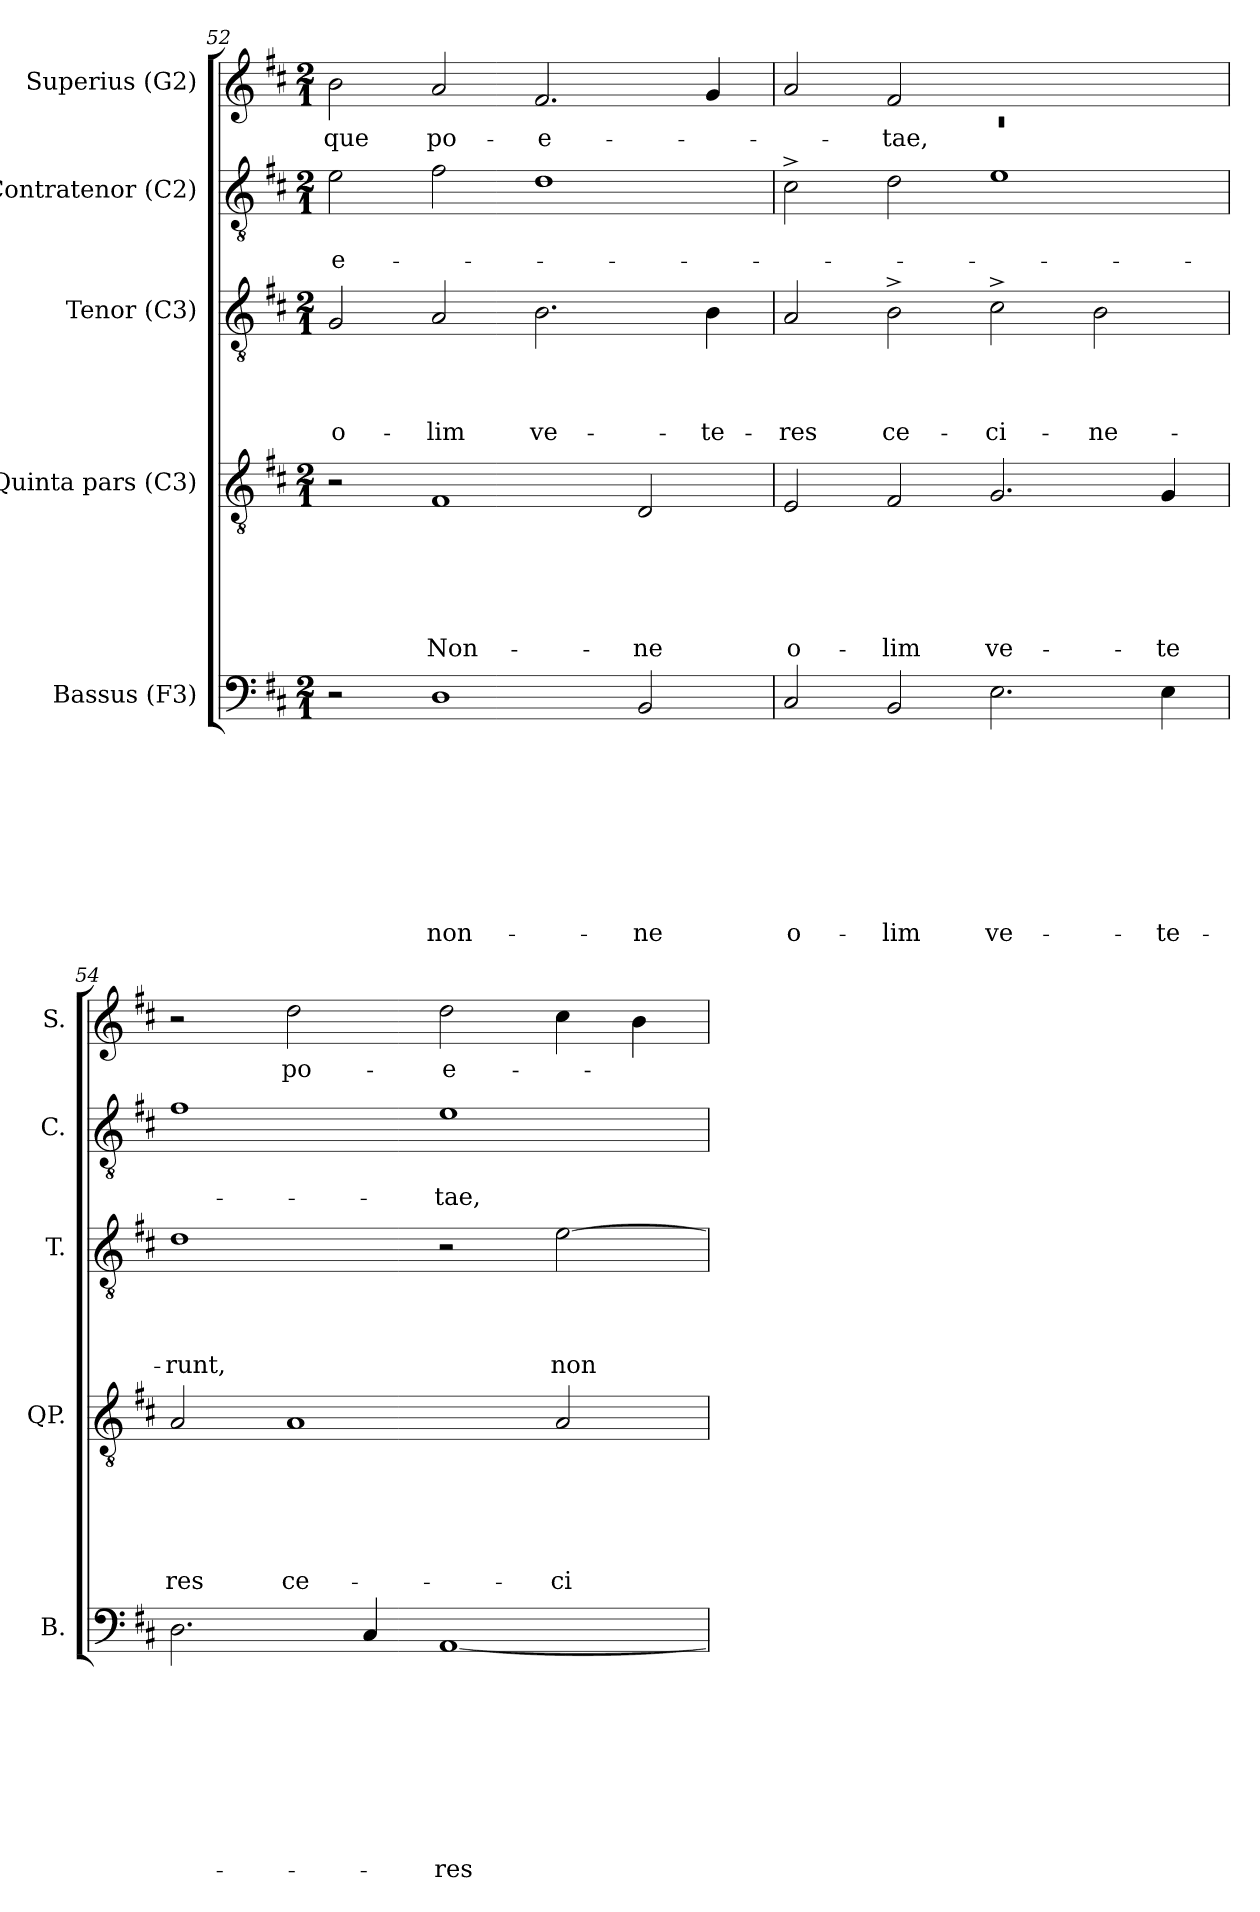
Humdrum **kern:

**kern	**text	**text	**text	**text	**text	**text	**text	**text	**text	**kern	**text	**text	**text	**text	**text	**text	**kern	**text	**text	**text	**text	**kern	**text	**text	**kern	**text
*part5	*part5	*part5	*part5	*part5	*part5	*part5	*part5	*part5	*part5	*part4	*part4	*part4	*part4	*part4	*part4	*part4	*part3	*part3	*part3	*part3	*part3	*part2	*part2	*part2	*part1	*part1
*staff5	*staff5	*staff5	*staff5	*staff5	*staff5	*staff5	*staff5	*staff5	*staff5	*staff4	*staff4	*staff4	*staff4	*staff4	*staff4	*staff4	*staff3	*staff3	*staff3	*staff3	*staff3	*staff2	*staff2	*staff2	*staff1	*staff1
*I"Bassus (F3)	*	*	*	*	*	*	*	*	*	*I"Quinta pars (C3)	*	*	*	*	*	*	*I"Tenor (C3)	*	*	*	*	*I"Contratenor (C2)	*	*	*I"Superius (G2)	*
*I'B.	*	*	*	*	*	*	*	*	*	*I'QP.	*	*	*	*	*	*	*I'T.	*	*	*	*	*I'C.	*	*	*I'S.	*
*clefF4	*	*	*	*	*	*	*	*	*	*clefGv2	*	*	*	*	*	*	*clefGv2	*	*	*	*	*clefGv2	*	*	*clefG2	*
*k[f#c#]	*	*	*	*	*	*	*	*	*	*k[f#c#]	*	*	*	*	*	*	*k[f#c#]	*	*	*	*	*k[f#c#]	*	*	*k[f#c#]	*
*D:	*	*	*	*	*	*	*	*	*	*D:	*	*	*	*	*	*	*D:	*	*	*	*	*D:	*	*	*D:	*
*M2/1	*	*	*	*	*	*	*	*	*	*M2/1	*	*	*	*	*	*	*M2/1	*	*	*	*	*M2/1	*	*	*M2/1	*
=52	=52	=52	=52	=52	=52	=52	=52	=52	=52	=52	=52	=52	=52	=52	=52	=52	=52	=52	=52	=52	=52	=52	=52	=52	=52	=52
!	!	!	!	!	!	!	!	!	!	!	!	!	!	!	!	!	!	!	!	!	!LO:LY:b	!	!	!LO:LY:b:rj	!	!LO:LY:b
2r	.	.	.	.	.	.	.	.	.	2r	.	.	.	.	.	.	2G/	.	.	.	o-	2e\	.	-e-	2b\	-que
!	!	!	!	!	!	!	!	!	!LO:LY:b	!	!	!	!	!	!	!LO:LY:b	!	!	!	!	!LO:LY:b	!	!	!	!	!LO:LY:b
1D	.	.	.	.	.	.	.	.	non-	1F#	.	.	.	.	.	Non-	2A/	.	.	.	-lim	2f#\	.	.	2a/	po-
!	!	!	!	!	!	!	!	!	!	!	!	!	!	!	!	!	!	!	!	!	!LO:LY:b	!	!	!	!	!LO:LY:b:rj
.	.	.	.	.	.	.	.	.	.	.	.	.	.	.	.	.	2.B\	.	.	.	ve-	1d	.	.	2.f#/	-e-
!	!	!	!	!	!	!	!	!	!LO:LY:b	!	!	!	!	!	!	!LO:LY:b	!	!	!	!	!	!	!	!	!	!
2BB/	.	.	.	.	.	.	.	.	-ne	2D/	.	.	.	.	.	-ne	.	.	.	.	.	.	.	.	.	.
!	!	!	!	!	!	!	!	!	!	!	!	!	!	!	!	!	!	!	!	!	!LO:LY:b	!	!	!	!	!
.	.	.	.	.	.	.	.	.	.	.	.	.	.	.	.	.	4B\	.	.	.	-te-	.	.	.	4g</	.
!!LO:LB:g=z
=53	=53	=53	=53	=53	=53	=53	=53	=53	=53	=53	=53	=53	=53	=53	=53	=53	=53	=53	=53	=53	=53	=53	=53	=53	=53	=53
*	*	*	*	*	*	*	*	*	*	*	*	*	*	*	*	*	*	*	*	*	*	*	*	*	*^	*
!	!	!	!	!	!	!	!	!	!LO:LY:b	!	!	!	!	!	!	!LO:LY:b	!	!	!	!	!LO:LY:b	!	!	!	!	!LO:N:vis=1	!
2C#/	.	.	.	.	.	.	.	.	o-	2E/	.	.	.	.	.	o-	2A/	.	.	.	-res	2c#^>\	.	.	2a/	0rc	.
!	!	!	!	!	!	!	!	!	!LO:LY:b	!	!	!	!	!	!	!LO:LY:b	!	!	!	!	!LO:LY:b	!	!	!	!	!	!LO:LY:b
2BB/	.	.	.	.	.	.	.	.	-lim	2F#/	.	.	.	.	.	-lim	2B^>\	.	.	.	ce-	2d\	.	.	2f#/	.	-tae,
!	!	!	!	!	!	!	!	!	!LO:LY:b	!	!	!	!	!	!	!LO:LY:b	!	!	!	!	!LO:LY:b	!	!	!	!	!	!
2.E\	.	.	.	.	.	.	.	.	ve-	2.G/	.	.	.	.	.	ve-	2c#^>\	.	.	.	-ci-	1e	.	.	1ryy	.	.
!	!	!	!	!	!	!	!	!	!	!	!	!	!	!	!	!	!	!	!	!	!LO:LY:b	!	!	!	!	!	!
.	.	.	.	.	.	.	.	.	.	.	.	.	.	.	.	.	2B\	.	.	.	-ne-	.	.	.	.	.	.
!	!	!	!	!	!	!	!	!	!LO:LY:b	!	!	!	!	!	!	!LO:LY:b	!	!	!	!	!	!	!	!	!	!	!
4E\	.	.	.	.	.	.	.	.	-te-	4G/	.	.	.	.	.	-te	.	.	.	.	.	.	.	.	.	.	.
*	*	*	*	*	*	*	*	*	*	*	*	*	*	*	*	*	*	*	*	*	*	*	*	*	*v	*v	*
=54	=54	=54	=54	=54	=54	=54	=54	=54	=54	=54	=54	=54	=54	=54	=54	=54	=54	=54	=54	=54	=54	=54	=54	=54	=54	=54
!	!	!	!	!	!	!	!	!	!	!	!	!	!	!	!	!LO:LY:b	!	!	!	!	!LO:LY:b	!	!	!	!	!
2.D\	.	.	.	.	.	.	.	.	.	2A/	.	.	.	.	.	res	1d	.	.	.	-runt,	1f#	.	.	2r	.
!	!	!	!	!	!	!	!	!	!	!	!	!	!	!	!	!LO:LY:b	!	!	!	!	!	!	!	!	!	!LO:LY:b
.	.	.	.	.	.	.	.	.	.	1A	.	.	.	.	.	ce-	.	.	.	.	.	.	.	.	2dd\	po-
4C#/	.	.	.	.	.	.	.	.	.	.	.	.	.	.	.	.	.	.	.	.	.	.	.	.	.	.
!	!	!	!	!	!	!	!	!	!LO:LY:b	!	!	!	!	!	!	!	!	!	!	!	!	!	!	!LO:LY:b	!	!LO:LY:b:rj
[<1AA	.	.	.	.	.	.	.	.	-res	.	.	.	.	.	.	.	2r	.	.	.	.	1e	.	-tae,	2dd\	-e-
!	!	!	!	!	!	!	!	!	!	!	!	!	!	!	!	!LO:LY:b	!	!	!	!	!LO:LY:b	!	!	!	!	!
.	.	.	.	.	.	.	.	.	.	2A/	.	.	.	.	.	-ci-	[>2e\	.	.	.	non-	.	.	.	4cc#\	.
.	.	.	.	.	.	.	.	.	.	.	.	.	.	.	.	.	.	.	.	.	.	.	.	.	4b\	.
=	=	=	=	=	=	=	=	=	=	=	=	=	=	=	=	=	=	=	=	=	=	=	=	=	=	=
*-	*-	*-	*-	*-	*-	*-	*-	*-	*-	*-	*-	*-	*-	*-	*-	*-	*-	*-	*-	*-	*-	*-	*-	*-	*-	*-
